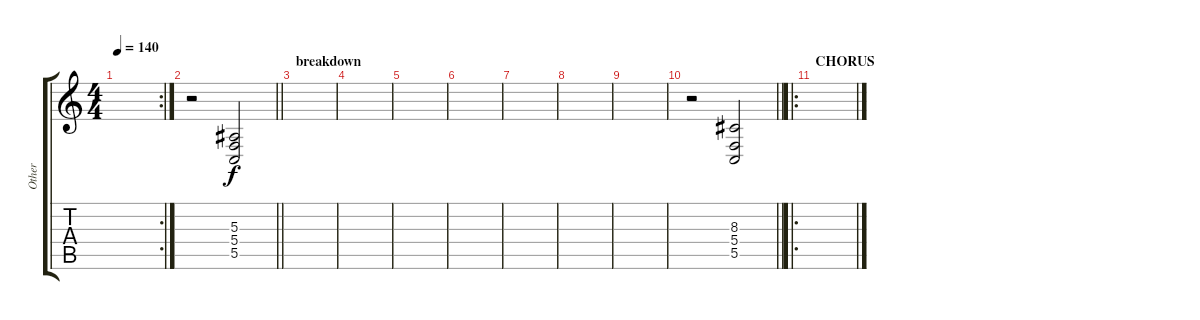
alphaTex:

\track ("Other" "Other") {instrument reversecymbal}
\staff {score tabs}
\tuning (D4 A3 F3 C3 G2 C2) {hide}
\rc 2
\ts (4 4)
\tempo 140
\clef g2
\ks c
|
\barLineRight lightlight
r.2 (5.3 5.4 5.5).2 |
\section ("" "breakdown")
|
|
|
|
|
|
|
\barLineRight lightlight
r.2 (8.3 5.4 5.5).2 |
\ro
\section ("" "CHORUS")
